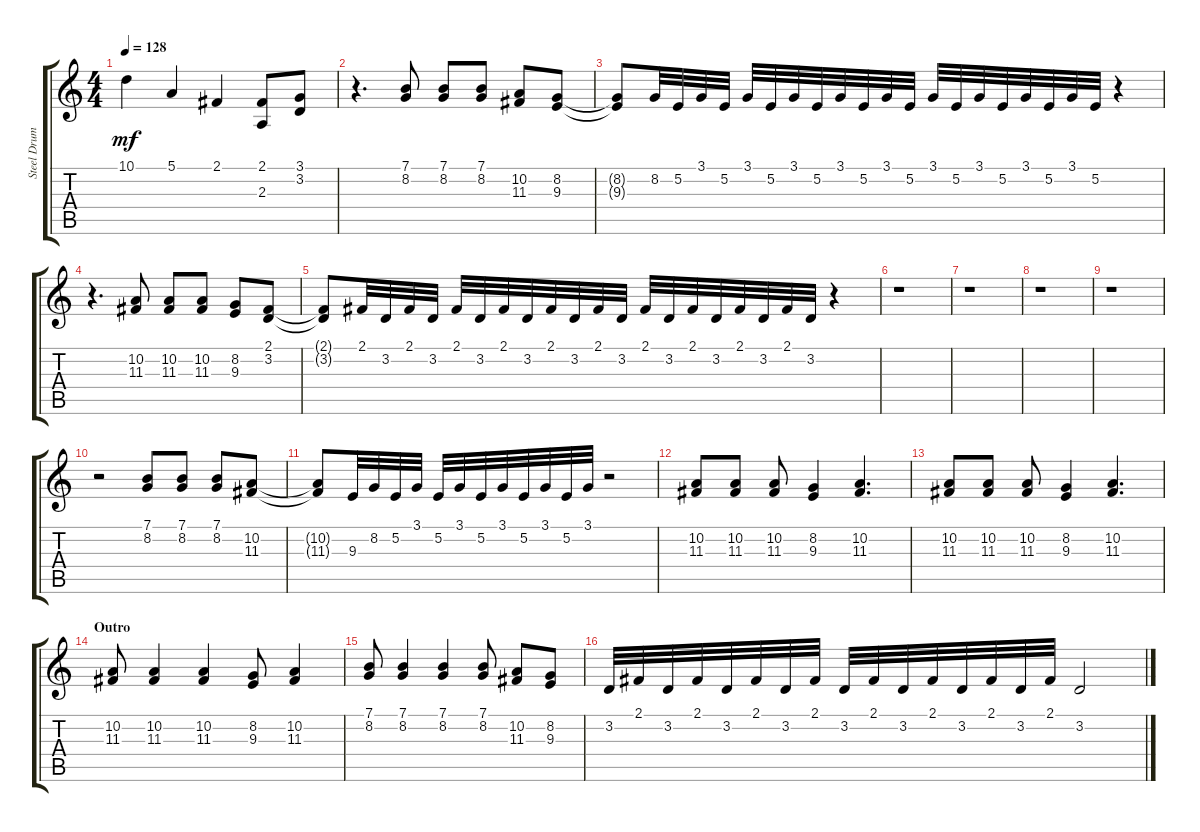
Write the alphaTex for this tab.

\track ("Steel Drums" "Steel Drum") {instrument steeldrums}
\staff {score tabs}
\tuning (E4 B3 G3 D3 A2 E2) {hide}
\ts (4 4)
\tempo 128
\clef g2
\ks c
10.1.4{dy mf} 5.1.4 2.1.4 (2.1 2.3).8 (3.1 3.2).8 |
r.4{d} (7.1 8.2).8 (7.1 8.2).8 (7.1 8.2).8 (10.2 11.3).8 (8.2 9.3).8 |
(8.2{t} 9.3{t}).8 8.2.32 5.2.32 3.1.32 5.2.32 3.1.32 5.2.32 3.1.32 5.2.32 3.1.32 5.2.32 3.1.32 5.2.32 3.1.32 5.2.32 3.1.32 5.2.32 3.1.32 5.2.32 3.1.32 5.2.32 r.4 |
r.4{d} (10.2 11.3).8 (10.2 11.3).8 (10.2 11.3).8 (8.2 9.3).8 (2.1 3.2).8 |
(2.1{t} 3.2{t}).8 2.1.32 3.2.32 2.1.32 3.2.32 2.1.32 3.2.32 2.1.32 3.2.32 2.1.32 3.2.32 2.1.32 3.2.32 2.1.32 3.2.32 2.1.32 3.2.32 2.1.32 3.2.32 2.1.32 3.2.32 r.4 |
r.1 |
r.1 |
r.1 |
r.1 |
r.2 (7.1 8.2).8 (7.1 8.2).8 (7.1 8.2).8 (10.2 11.3).8 |
(10.2{t} 11.3{t}).8 9.3.32 8.2.32 5.2.32 3.1.32 5.2.32 3.1.32 5.2.32 3.1.32 5.2.32 3.1.32 5.2.32 3.1.32 r.2 |
(10.2 11.3).8 (10.2 11.3).8 (10.2 11.3).8 (8.2 9.3).4 (10.2 11.3).4{d} |
(10.2 11.3).8 (10.2 11.3).8 (10.2 11.3).8 (8.2 9.3).4 (10.2 11.3).4{d} |
\section ("" "Outro")
(10.2 11.3).8 (10.2 11.3).4 (10.2 11.3).4 (8.2 9.3).8 (10.2 11.3).4 |
(7.1 8.2).8 (7.1 8.2).4 (7.1 8.2).4 (7.1 8.2).8 (10.2 11.3).8 (8.2 9.3).8 |
3.2.32 2.1.32 3.2.32 2.1.32 3.2.32 2.1.32 3.2.32 2.1.32 3.2.32 2.1.32 3.2.32 2.1.32 3.2.32 2.1.32 3.2.32 2.1.32 3.2.2
